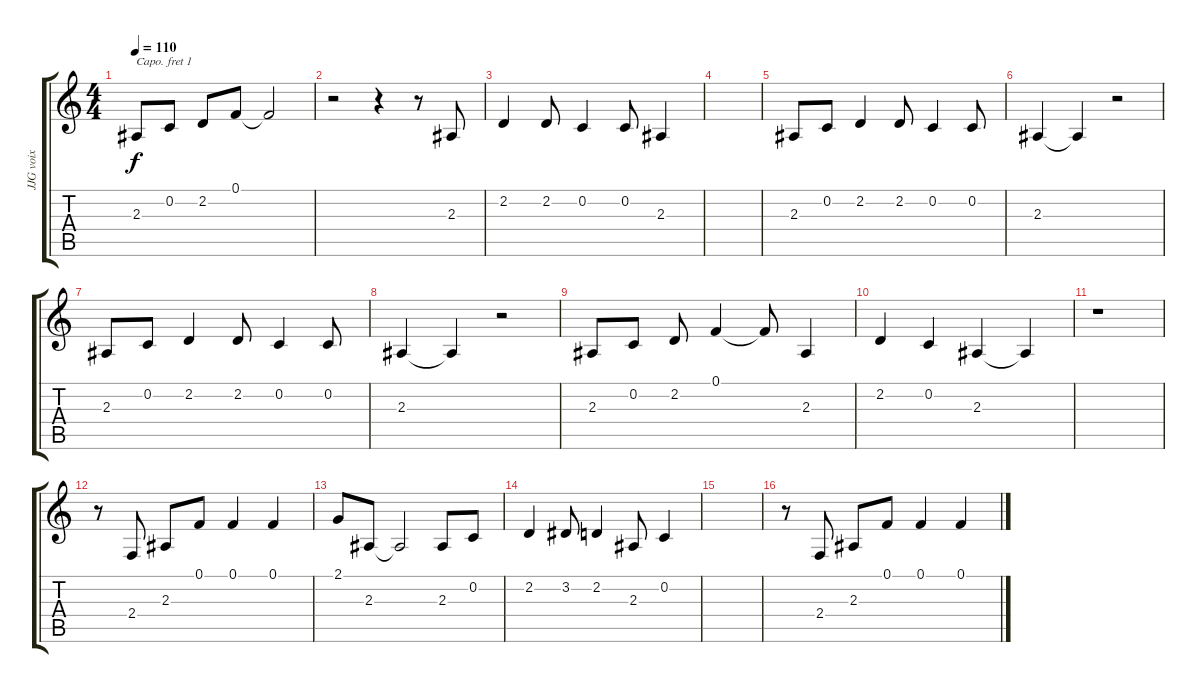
\track ("JJG voix" "JJG voix") {instrument choiraahs}
\staff {score tabs}
\capo 1
\tuning (E4 B3 G3 D3 A2 E2) {hide}
\ts (4 4)
\tempo 110
\clef g2
\ks c
2.3.8{dy f} 0.2.8 2.2.8 0.1.8 0.1{t}.2 |
r.2 r.4 r.8 2.3.8 |
2.2.4 2.2.8 0.2.4 0.2.8 2.3.4 |
|
2.3.8 0.2.8 2.2.4 2.2.8 0.2.4 0.2.8 |
2.3.4 2.3{t}.4 r.2 |
2.3.8 0.2.8 2.2.4 2.2.8 0.2.4 0.2.8 |
2.3.4 2.3{t}.4 r.2 |
2.3.8 0.2.8 2.2.8 0.1.4 0.1{t}.8 2.3.4 |
2.2.4 0.2.4 2.3.4 2.3{t}.4 |
r.1 |
r.8 2.4.8 2.3.8 0.1.8 0.1.4 0.1.4 |
2.1.8 2.3.8 2.3{t}.2 2.3.8 0.2.8 |
2.2.4 3.2.8 2.2.4 2.3.8 0.2.4 |
|
r.8 2.4.8 2.3.8 0.1.8 0.1.4 0.1.4
